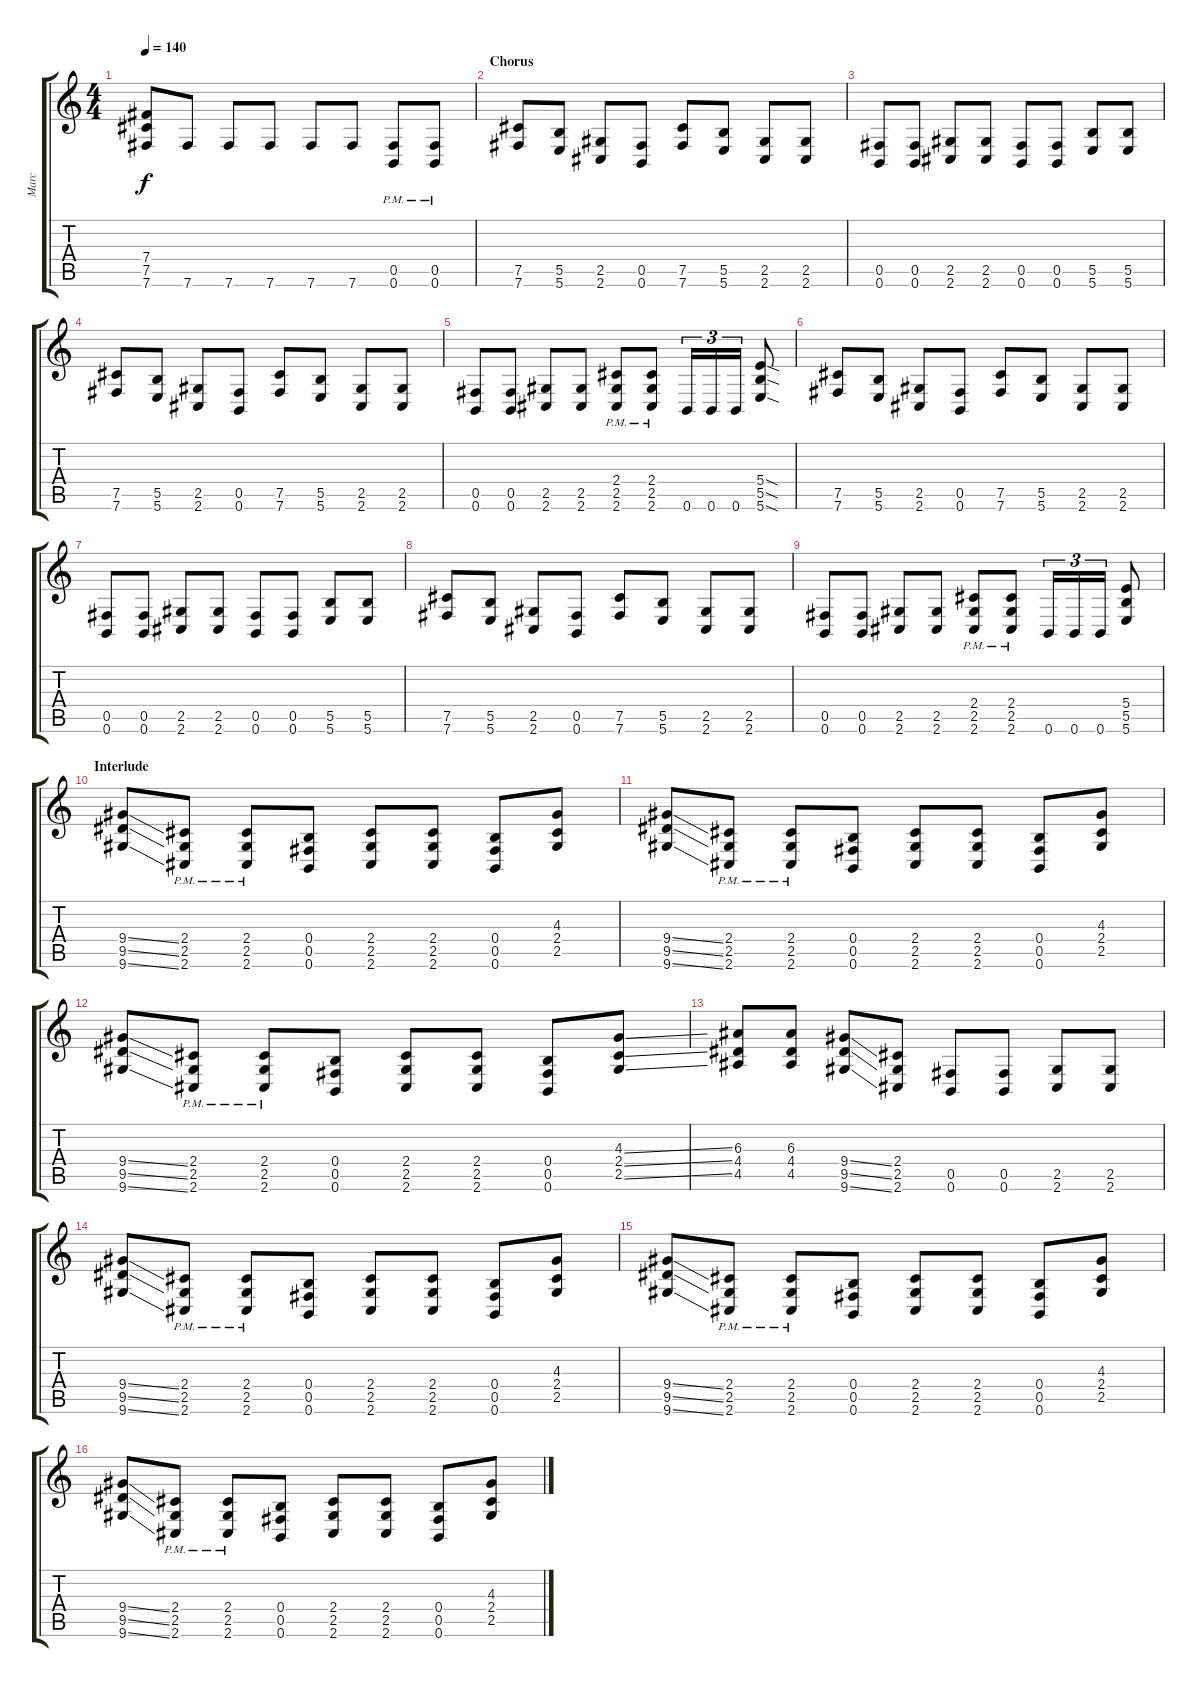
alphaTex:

\track ("Marc" "Marc") {instrument distortionguitar}
\staff {score tabs}
\tuning (Db4 Ab3 E3 B2 Gb2 B1) {hide}
\ts (4 4)
\tempo 140
\clef g2
\ks c
(7.4 7.5 7.6).8{dy f} 7.6.8 7.6.8 7.6.8 7.6.8 7.6.8 (0.5{pm} 0.6{pm}).8 (0.5{pm} 0.6{pm}).8 |
\section ("" "Chorus")
(7.5 7.6).8 (5.5 5.6).8 (2.5 2.6).8 (0.5 0.6).8 (7.5 7.6).8 (5.5 5.6).8 (2.5 2.6).8 (2.5 2.6).8 |
(0.5 0.6).8 (0.5 0.6).8 (2.5 2.6).8 (2.5 2.6).8 (0.5 0.6).8 (0.5 0.6).8 (5.5 5.6).8 (5.5 5.6).8 |
(7.5 7.6).8 (5.5 5.6).8 (2.5 2.6).8 (0.5 0.6).8 (7.5 7.6).8 (5.5 5.6).8 (2.5 2.6).8 (2.5 2.6).8 |
(0.5 0.6).8 (0.5 0.6).8 (2.5 2.6).8 (2.5 2.6).8 (2.4{pm} 2.5{pm} 2.6{pm}).8 (2.4{pm} 2.5{pm} 2.6{pm}).8 0.6.16{tu (3 2)} 0.6.16{tu (3 2)} 0.6.16{tu (3 2)} (5.4{sod} 5.5{sod} 5.6{sod}).8 |
(7.5 7.6).8 (5.5 5.6).8 (2.5 2.6).8 (0.5 0.6).8 (7.5 7.6).8 (5.5 5.6).8 (2.5 2.6).8 (2.5 2.6).8 |
(0.5 0.6).8 (0.5 0.6).8 (2.5 2.6).8 (2.5 2.6).8 (0.5 0.6).8 (0.5 0.6).8 (5.5 5.6).8 (5.5 5.6).8 |
(7.5 7.6).8 (5.5 5.6).8 (2.5 2.6).8 (0.5 0.6).8 (7.5 7.6).8 (5.5 5.6).8 (2.5 2.6).8 (2.5 2.6).8 |
(0.5 0.6).8 (0.5 0.6).8 (2.5 2.6).8 (2.5 2.6).8 (2.4{pm} 2.5{pm} 2.6{pm}).8 (2.4{pm} 2.5{pm} 2.6{pm}).8 0.6.16{tu (3 2)} 0.6.16{tu (3 2)} 0.6.16{tu (3 2)} (5.4 5.5 5.6).8 |
\section ("" "Interlude")
(9.4{ss} 9.5{ss} 9.6{ss}).8 (2.4{pm} 2.5{pm} 2.6{pm}).8 (2.4{pm} 2.5{pm} 2.6{pm}).8 (0.4 0.5 0.6).8 (2.4 2.5 2.6).8 (2.4 2.5 2.6).8 (0.4 0.5 0.6).8 (4.3 2.4 2.5).8 |
(9.4{ss} 9.5{ss} 9.6{ss}).8 (2.4{pm} 2.5{pm} 2.6{pm}).8 (2.4{pm} 2.5{pm} 2.6{pm}).8 (0.4 0.5 0.6).8 (2.4 2.5 2.6).8 (2.4 2.5 2.6).8 (0.4 0.5 0.6).8 (4.3 2.4 2.5).8 |
(9.4{ss} 9.5{ss} 9.6{ss}).8 (2.4{pm} 2.5{pm} 2.6{pm}).8 (2.4{pm} 2.5{pm} 2.6{pm}).8 (0.4 0.5 0.6).8 (2.4 2.5 2.6).8 (2.4 2.5 2.6).8 (0.4 0.5 0.6).8 (4.3{ss} 2.4{ss} 2.5{ss}).8 |
(6.3 4.4 4.5).8 (6.3 4.4 4.5).8 (9.4{ss} 9.5{ss} 9.6{ss}).8 (2.4 2.5 2.6).8 (0.5 0.6).8 (0.5 0.6).8 (2.5 2.6).8 (2.5 2.6).8 |
(9.4{ss} 9.5{ss} 9.6{ss}).8 (2.4{pm} 2.5{pm} 2.6{pm}).8 (2.4{pm} 2.5{pm} 2.6{pm}).8 (0.4 0.5 0.6).8 (2.4 2.5 2.6).8 (2.4 2.5 2.6).8 (0.4 0.5 0.6).8 (4.3 2.4 2.5).8 |
(9.4{ss} 9.5{ss} 9.6{ss}).8 (2.4{pm} 2.5{pm} 2.6{pm}).8 (2.4{pm} 2.5{pm} 2.6{pm}).8 (0.4 0.5 0.6).8 (2.4 2.5 2.6).8 (2.4 2.5 2.6).8 (0.4 0.5 0.6).8 (4.3 2.4 2.5).8 |
(9.4{ss} 9.5{ss} 9.6{ss}).8 (2.4{pm} 2.5{pm} 2.6{pm}).8 (2.4{pm} 2.5{pm} 2.6{pm}).8 (0.4 0.5 0.6).8 (2.4 2.5 2.6).8 (2.4 2.5 2.6).8 (0.4 0.5 0.6).8 (4.3{ss} 2.4{ss} 2.5{ss}).8
